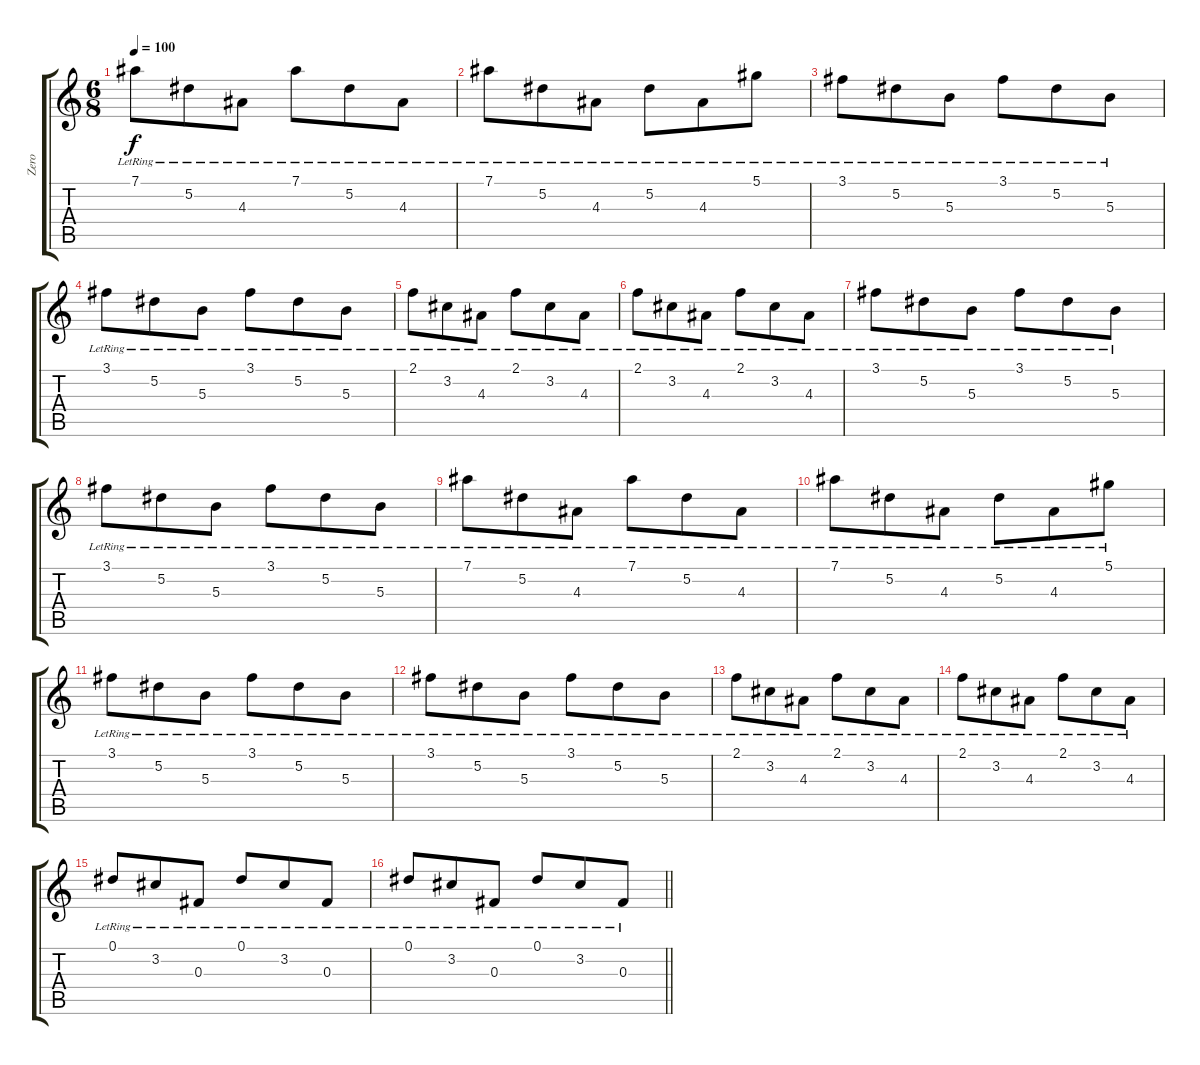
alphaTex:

\track ("Zero" "Zero") {instrument electricguitarjazz}
\staff {score tabs}
\tuning (Eb4 Bb3 Gb3 Db3 Ab2 Eb2) {hide}
\ts (6 8)
\tempo 100
\clef g2
\ks c
7.1{lr}.8{dy f} 5.2{lr}.8 4.3{lr}.8 7.1{lr}.8 5.2{lr}.8 4.3{lr}.8 |
7.1{lr}.8 5.2{lr}.8 4.3{lr}.8 5.2{lr}.8 4.3{lr}.8 5.1{lr}.8 |
3.1{lr}.8 5.2{lr}.8 5.3{lr}.8 3.1{lr}.8 5.2{lr}.8 5.3{lr}.8 |
3.1{lr}.8 5.2{lr}.8 5.3{lr}.8 3.1{lr}.8 5.2{lr}.8 5.3{lr}.8 |
2.1{lr}.8 3.2{lr}.8 4.3{lr}.8 2.1{lr}.8 3.2{lr}.8 4.3{lr}.8 |
2.1{lr}.8 3.2{lr}.8 4.3{lr}.8 2.1{lr}.8 3.2{lr}.8 4.3{lr}.8 |
3.1{lr}.8 5.2{lr}.8 5.3{lr}.8 3.1{lr}.8 5.2{lr}.8 5.3{lr}.8 |
3.1{lr}.8 5.2{lr}.8 5.3{lr}.8 3.1{lr}.8 5.2{lr}.8 5.3{lr}.8 |
7.1{lr}.8 5.2{lr}.8 4.3{lr}.8 7.1{lr}.8 5.2{lr}.8 4.3{lr}.8 |
7.1{lr}.8 5.2{lr}.8 4.3{lr}.8 5.2{lr}.8 4.3{lr}.8 5.1{lr}.8 |
3.1{lr}.8 5.2{lr}.8 5.3{lr}.8 3.1{lr}.8 5.2{lr}.8 5.3{lr}.8 |
3.1{lr}.8 5.2{lr}.8 5.3{lr}.8 3.1{lr}.8 5.2{lr}.8 5.3{lr}.8 |
2.1{lr}.8 3.2{lr}.8 4.3{lr}.8 2.1{lr}.8 3.2{lr}.8 4.3{lr}.8 |
2.1{lr}.8 3.2{lr}.8 4.3{lr}.8 2.1{lr}.8 3.2{lr}.8 4.3{lr}.8 |
0.1{lr}.8 3.2{lr}.8 0.3{lr}.8 0.1{lr}.8 3.2{lr}.8 0.3{lr}.8 |
\barLineRight lightlight
0.1{lr}.8 3.2{lr}.8 0.3{lr}.8 0.1{lr}.8 3.2{lr}.8 0.3{lr}.8
